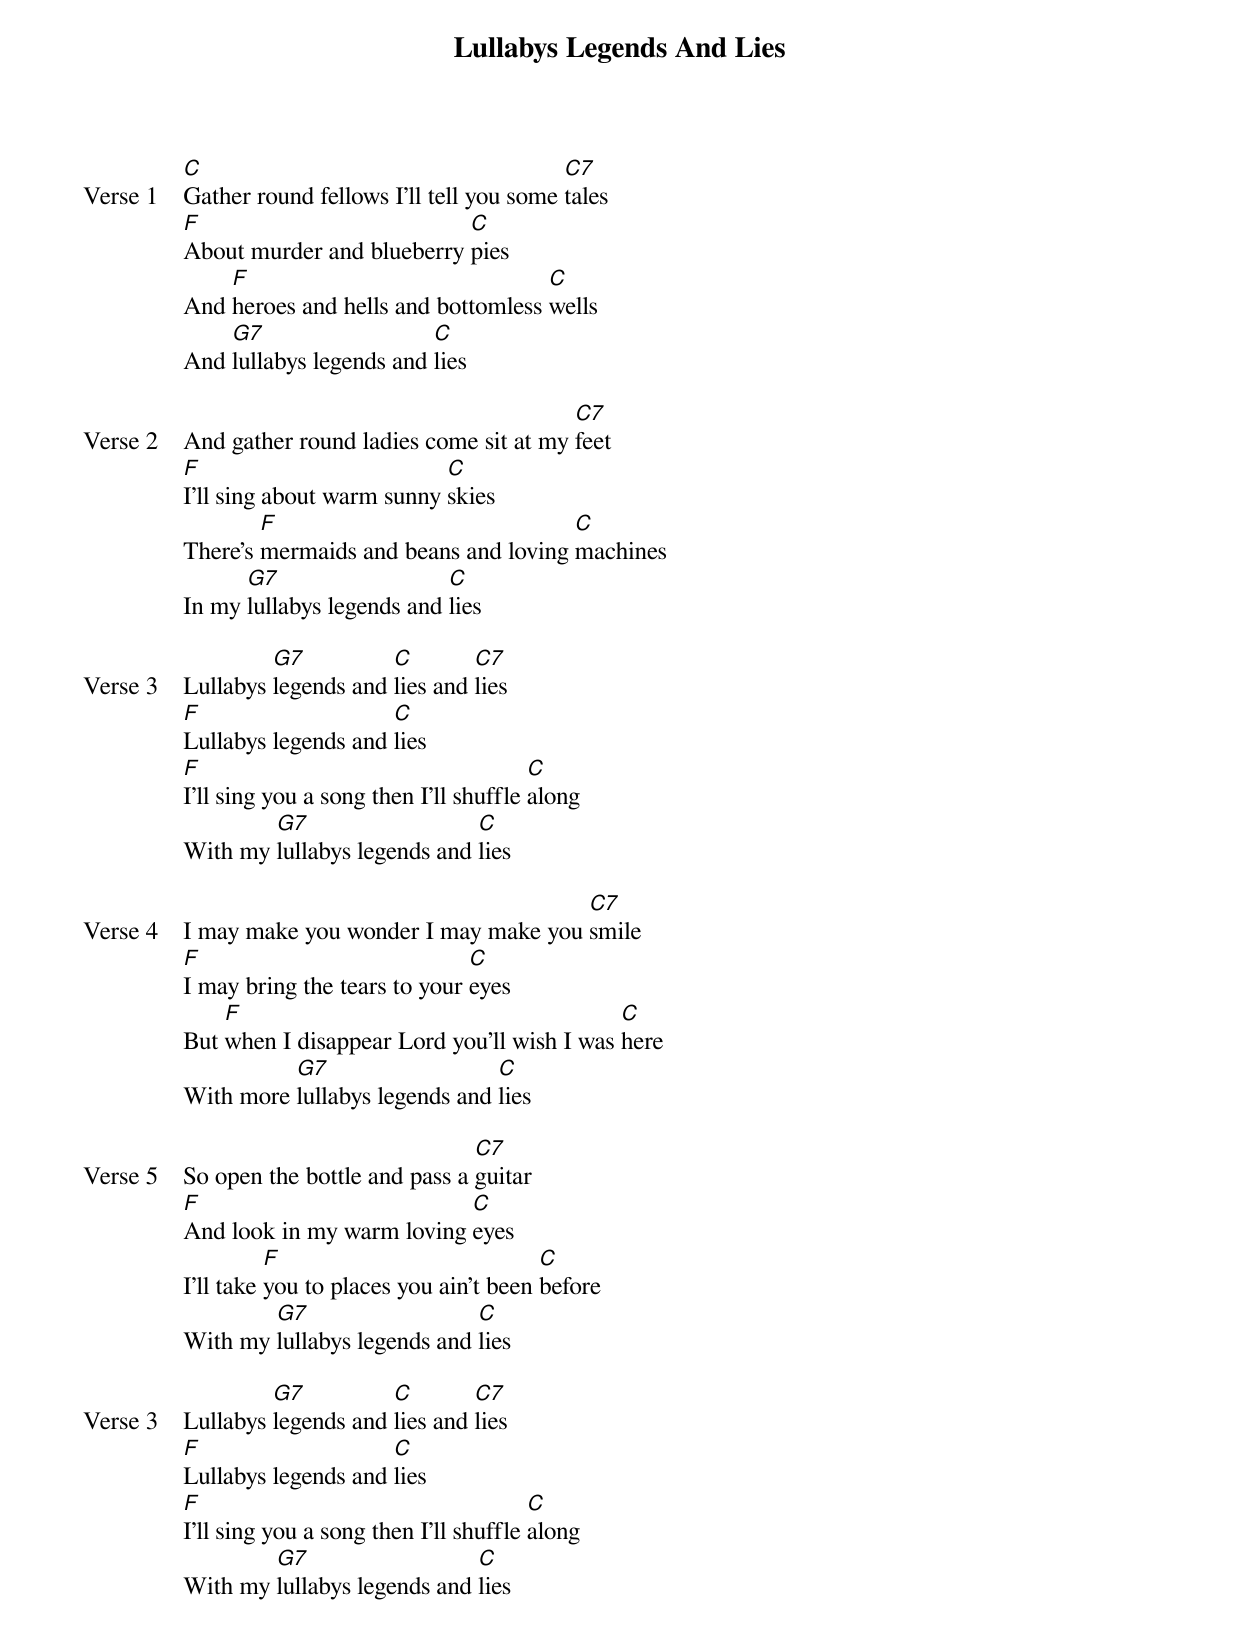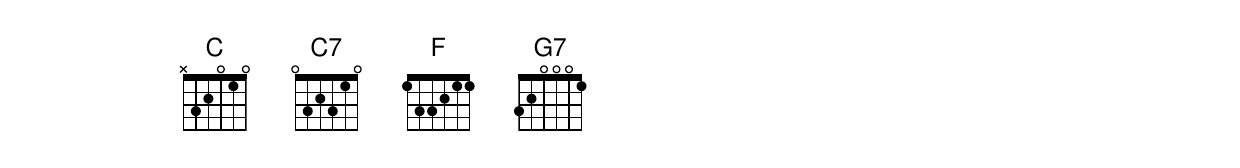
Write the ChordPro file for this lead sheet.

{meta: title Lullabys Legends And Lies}
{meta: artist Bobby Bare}
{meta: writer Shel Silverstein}

{start_of_verse: Verse 1}
[C]Gather round fellows I'll tell you some [C7]tales
[F]About murder and blueberry [C]pies
And [F]heroes and hells and bottomless [C]wells
And [G7]lullabys legends and [C]lies
{end_of_verse}

{start_of_verse: Verse 2}
And gather round ladies come sit at my [C7]feet
[F]I'll sing about warm sunny [C]skies
There's [F]mermaids and beans and loving [C]machines
In my [G7]lullabys legends and [C]lies
{end_of_verse}

{start_of_verse: Verse 3}
Lullabys [G7]legends and [C]lies and [C7]lies
[F]Lullabys legends and [C]lies
[F]I'll sing you a song then I'll shuffle [C]along
With my [G7]lullabys legends and [C]lies
{end_of_verse}

{start_of_verse: Verse 4}
I may make you wonder I may make you [C7]smile
[F]I may bring the tears to your [C]eyes
But [F]when I disappear Lord you'll wish I was [C]here
With more [G7]lullabys legends and [C]lies
{end_of_verse}

{start_of_verse: Verse 5}
So open the bottle and pass a [C7]guitar
[F]And look in my warm loving [C]eyes
I'll take [F]you to places you ain't been [C]before
With my [G7]lullabys legends and [C]lies
{end_of_verse}

{start_of_verse: Verse 3}
Lullabys [G7]legends and [C]lies and [C7]lies
[F]Lullabys legends and [C]lies
[F]I'll sing you a song then I'll shuffle [C]along
With my [G7]lullabys legends and [C]lies
{end_of_verse}
